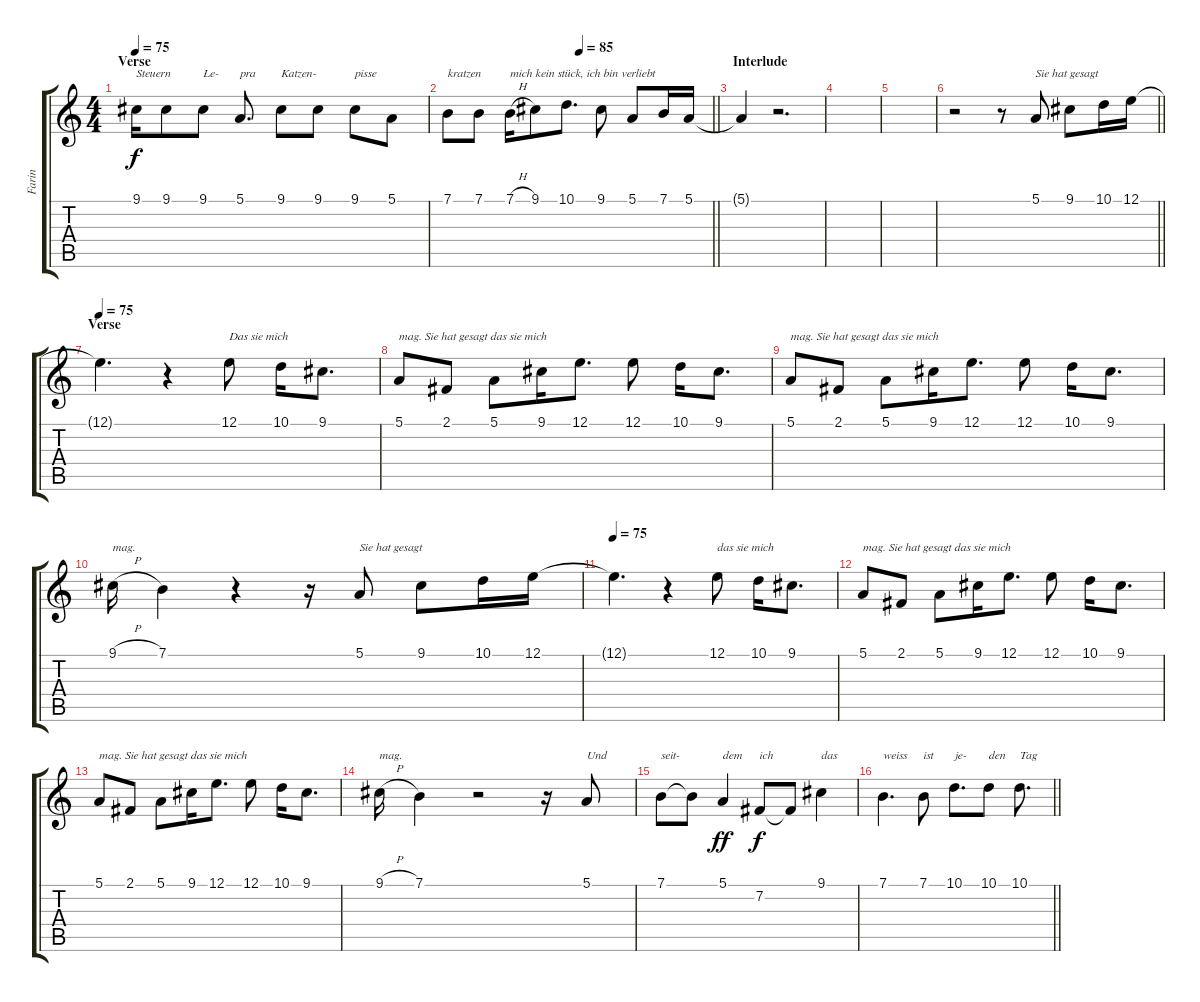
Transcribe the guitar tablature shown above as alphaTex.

\track ("Farin" "Farin") {instrument flute}
\staff {score tabs}
\tuning (E4 B3 G3 D3 A2 E2) {hide}
\ts (4 4)
\section ("" "Verse")
\tempo 75
\clef g2
\ks c
9.1.16{txt "Steuern" dy f volume 16} 9.1.8 9.1.8{txt "Le-"} 5.1.8{d txt "pra"} 9.1.8{txt "Katzen-"} 9.1.8 9.1.8{txt "pisse"} 5.1.8 |
\tempo (85 0.5)
\barLineRight lightlight
7.1.8{txt "kratzen"} 7.1.8 7.1{h}.16{txt "mich kein stück, ich bin verliebt"} 9.1.8 10.1.8{d} 9.1.8 5.1.8 7.1.16 5.1.16 |
\section ("" "Interlude")
5.1{t}.4 r.2{d} |
|
|
\barLineRight lightlight
r.2 r.8 5.1.8{txt "Sie hat gesagt"} 9.1.8 10.1.16 12.1.16 |
\section ("" "Verse")
\tempo 75
12.1{t}.4{d} r.4 12.1.8{txt "Das sie mich"} 10.1.16 9.1.8{d} |
5.1.8{txt "mag. Sie hat gesagt das sie mich"} 2.1.8 5.1.8 9.1.16 12.1.8{d} 12.1.8 10.1.16 9.1.8{d} |
5.1.8{txt "mag. Sie hat gesagt das sie mich"} 2.1.8 5.1.8 9.1.16 12.1.8{d} 12.1.8 10.1.16 9.1.8{d} |
9.1{h}.16{txt "mag."} 7.1.4 r.4 r.16 5.1.8{txt "Sie hat gesagt"} 9.1.8 10.1.16 12.1.16 |
\tempo 75
12.1{t}.4{d} r.4 12.1.8{txt "das sie mich"} 10.1.16 9.1.8{d} |
5.1.8{txt "mag. Sie hat gesagt das sie mich"} 2.1.8 5.1.8 9.1.16 12.1.8{d} 12.1.8 10.1.16 9.1.8{d} |
5.1.8{txt "mag. Sie hat gesagt das sie mich"} 2.1.8 5.1.8 9.1.16 12.1.8{d} 12.1.8 10.1.16 9.1.8{d} |
9.1{h}.16{txt "mag."} 7.1.4 r.2 r.16 5.1.8{txt "Und"} |
7.1.8{txt "seit-"} 7.1{t}.8 5.1.4{txt "dem" dy ff} 7.2.8{txt "ich" dy f} 7.2{t}.8 9.1.4{txt "das"} |
\barLineRight lightlight
7.1.4{d txt "weiss"} 7.1.8{txt "ist"} 10.1.8{d txt "je-"} 10.1.8{txt "den"} 10.1.8{d txt "Tag"}
